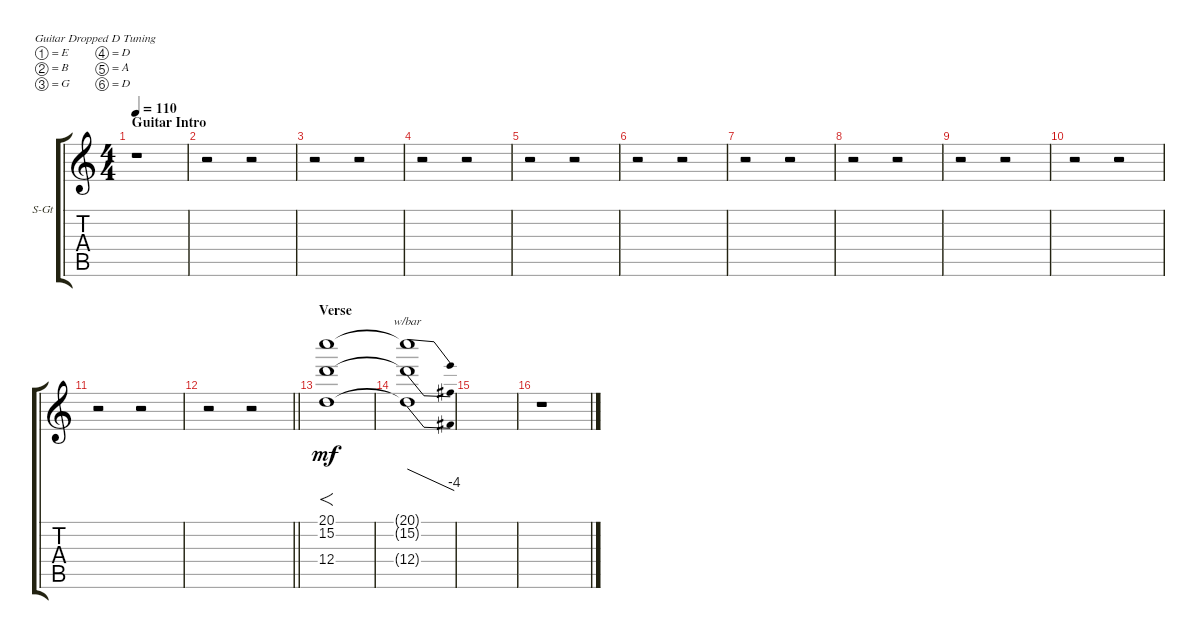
\bracketExtendMode groupsimilarinstruments
\firstSystemTrackNameOrientation horizontal
\otherSystemsTrackNameOrientation horizontal
\track ("Keyboard 2" "S-Gt") {instrument pad4choir}
\staff {score tabs}
\tuning (E4 B3 G3 D3 A2 D2)
\displaytranspose 12
\ts (4 4)
\section ("" "Guitar Intro")
\tempo 110
\clef g2
\ks c
r.1{dy p} |
r.2 r.2 |
r.2 r.2 |
r.2 r.2 |
r.2 r.2 |
r.2 r.2 |
r.2 r.2 |
r.2 r.2 |
r.2 r.2 |
r.2 r.2 |
r.2 r.2 |
\barLineRight lightlight
r.2 r.2 |
\section ("" "Verse")
(20.1 15.2 12.4).1{f dy mf} |
(20.1{t} 15.2{t} 12.4{t}).1{tbe (dive default 0 0 60 -16)} |
|
r.1
